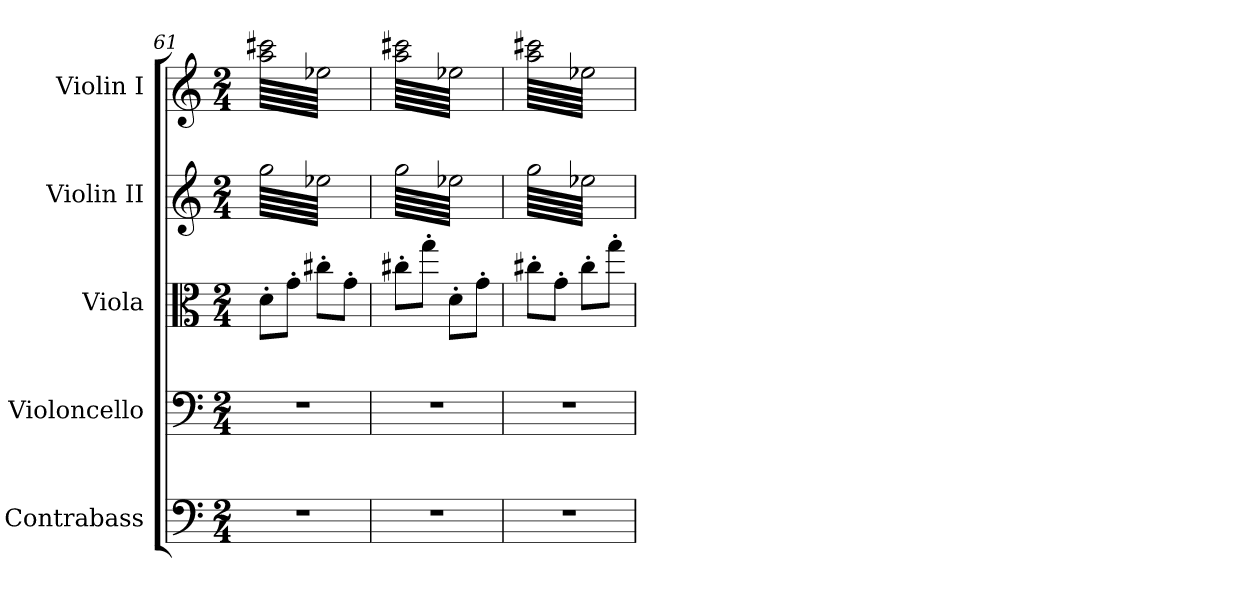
**kern	**kern	**kern	**kern	**kern
*part5	*part4	*part3	*part2	*part1
*staff5	*staff4	*staff3	*staff2	*staff1
*I"Contrabass	*I"Violoncello	*I"Viola	*I"Violin II	*I"Violin I
*I'Cb.	*I'Vc.	*I'Vla.	*I'Vln. II	*I'Vln. I
*clefF4	*clefF4	*clefC3	*clefG2	*clefG2
*ITrd7c12	*	*	*	*
*k[]	*k[]	*k[]	*k[]	*k[]
*M2/4	*M2/4	*M2/4	*M2/4	*M2/4
*MM127	*MM127	*MM127	*MM127	*MM127
=61	=61	=61	=61	=61
*	*	*	*tremolo	*
*	*	*	*	*tremolo
2r	2r	8d'\L	64gg\LLLL	64aa\ 64ccc#X\LLLL
.	.	.	64ee-X\	64ee-X\
.	.	.	64gg\	64aa\ 64ccc#X\
.	.	.	64ee-X\	64ee-X\
.	.	.	64gg\	64aa\ 64ccc#X\
.	.	.	64ee-X\	64ee-X\
.	.	.	64gg\	64aa\ 64ccc#X\
.	.	.	64ee-X\	64ee-X\
.	.	8g'\J	64gg\	64aa\ 64ccc#X\
.	.	.	64ee-X\	64ee-X\
.	.	.	64gg\	64aa\ 64ccc#X\
.	.	.	64ee-X\	64ee-X\
.	.	.	64gg\	64aa\ 64ccc#X\
.	.	.	64ee-X\	64ee-X\
.	.	.	64gg\	64aa\ 64ccc#X\
.	.	.	64ee-X\	64ee-X\
*	*	*	*	*MM122
.	.	8cc#X'\L	64gg\	64aa\ 64ccc#X\
.	.	.	64ee-X\	64ee-X\
.	.	.	64gg\	64aa\ 64ccc#X\
.	.	.	64ee-X\	64ee-X\
.	.	.	64gg\	64aa\ 64ccc#X\
.	.	.	64ee-X\	64ee-X\
.	.	.	64gg\	64aa\ 64ccc#X\
.	.	.	64ee-X\	64ee-X\
.	.	8g'\J	64gg\	64aa\ 64ccc#X\
.	.	.	64ee-X\	64ee-X\
.	.	.	64gg\	64aa\ 64ccc#X\
.	.	.	64ee-X\	64ee-X\
.	.	.	64gg\	64aa\ 64ccc#X\
.	.	.	64ee-X\	64ee-X\
.	.	.	64gg\	64aa\ 64ccc#X\
.	.	.	64ee-X\JJJJ	64ee-X\JJJJ
!!LO:LB:g=z
=62	=62	=62	=62	=62
*	*	*	*	*MM117
2r	2r	8cc#X'\L	64gg\LLLL	64aa\ 64ccc#X\LLLL
.	.	.	64ee-X\	64ee-X\
.	.	.	64gg\	64aa\ 64ccc#X\
.	.	.	64ee-X\	64ee-X\
.	.	.	64gg\	64aa\ 64ccc#X\
.	.	.	64ee-X\	64ee-X\
.	.	.	64gg\	64aa\ 64ccc#X\
.	.	.	64ee-X\	64ee-X\
.	.	8gg'\J	64gg\	64aa\ 64ccc#X\
.	.	.	64ee-X\	64ee-X\
.	.	.	64gg\	64aa\ 64ccc#X\
.	.	.	64ee-X\	64ee-X\
.	.	.	64gg\	64aa\ 64ccc#X\
.	.	.	64ee-X\	64ee-X\
.	.	.	64gg\	64aa\ 64ccc#X\
.	.	.	64ee-X\	64ee-X\
*	*	*	*	*MM112
.	.	8d'\L	64gg\	64aa\ 64ccc#X\
.	.	.	64ee-X\	64ee-X\
.	.	.	64gg\	64aa\ 64ccc#X\
.	.	.	64ee-X\	64ee-X\
.	.	.	64gg\	64aa\ 64ccc#X\
.	.	.	64ee-X\	64ee-X\
.	.	.	64gg\	64aa\ 64ccc#X\
.	.	.	64ee-X\	64ee-X\
.	.	8g'\J	64gg\	64aa\ 64ccc#X\
.	.	.	64ee-X\	64ee-X\
.	.	.	64gg\	64aa\ 64ccc#X\
.	.	.	64ee-X\	64ee-X\
.	.	.	64gg\	64aa\ 64ccc#X\
.	.	.	64ee-X\	64ee-X\
.	.	.	64gg\	64aa\ 64ccc#X\
.	.	.	64ee-X\JJJJ	64ee-X\JJJJ
=63	=63	=63	=63	=63
*	*	*	*	*MM107
2r	2r	8cc#X'\L	64gg\LLLL	64aa\ 64ccc#X\LLLL
.	.	.	64ee-X\	64ee-X\
.	.	.	64gg\	64aa\ 64ccc#X\
.	.	.	64ee-X\	64ee-X\
.	.	.	64gg\	64aa\ 64ccc#X\
.	.	.	64ee-X\	64ee-X\
.	.	.	64gg\	64aa\ 64ccc#X\
.	.	.	64ee-X\	64ee-X\
.	.	8g'\J	64gg\	64aa\ 64ccc#X\
.	.	.	64ee-X\	64ee-X\
.	.	.	64gg\	64aa\ 64ccc#X\
.	.	.	64ee-X\	64ee-X\
.	.	.	64gg\	64aa\ 64ccc#X\
.	.	.	64ee-X\	64ee-X\
.	.	.	64gg\	64aa\ 64ccc#X\
.	.	.	64ee-X\	64ee-X\
*	*	*	*	*MM102
.	.	8cc#'\L	64gg\	64aa\ 64ccc#X\
.	.	.	64ee-X\	64ee-X\
.	.	.	64gg\	64aa\ 64ccc#X\
.	.	.	64ee-X\	64ee-X\
.	.	.	64gg\	64aa\ 64ccc#X\
.	.	.	64ee-X\	64ee-X\
.	.	.	64gg\	64aa\ 64ccc#X\
.	.	.	64ee-X\	64ee-X\
.	.	8gg'\J	64gg\	64aa\ 64ccc#X\
.	.	.	64ee-X\	64ee-X\
.	.	.	64gg\	64aa\ 64ccc#X\
.	.	.	64ee-X\	64ee-X\
.	.	.	64gg\	64aa\ 64ccc#X\
.	.	.	64ee-X\	64ee-X\
.	.	.	64gg\	64aa\ 64ccc#X\
.	.	.	64ee-X\JJJJ	64ee-X\JJJJ
*	*	*	*	*Xtremolo
*	*	*	*Xtremolo	*
.	.	.	.	.
.	.	.	.	.
.	.	.	.	.
.	.	.	.	.
.	.	.	.	.
.	.	.	.	.
.	.	.	.	.
.	.	.	.	.
.	.	.	.	.
.	.	.	.	.
.	.	.	.	.
.	.	.	.	.
.	.	.	.	.
.	.	.	.	.
.	.	.	.	.
.	.	.	.	.
=	=	=	=	=
*-	*-	*-	*-	*-
